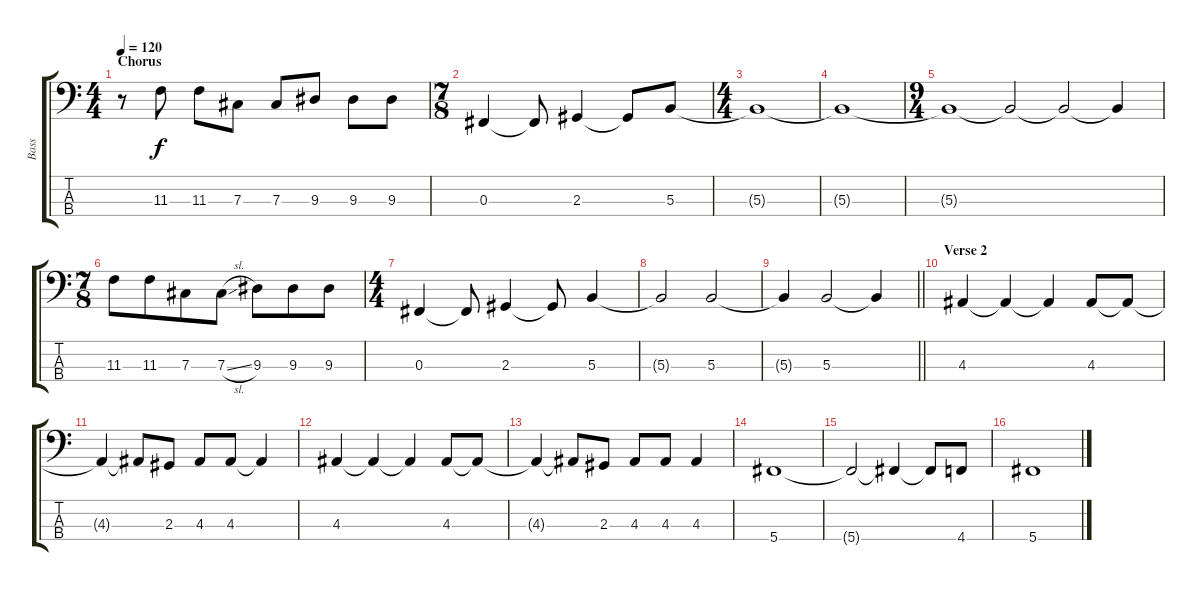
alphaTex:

\track ("Bass" "Bass") {instrument electricbassfinger}
\staff {score tabs}
\tuning (E2 B1 Gb1 Db1) {hide}
\ts (4 4)
\section ("" "Chorus")
\tempo 120
\clef f4
\ks c
r.8{dy f} 11.3.8 11.3.8 7.3.8 7.3.8 9.3.8 9.3.8 9.3.8 |
\ts (7 8)
0.3.4 0.3{t}.8 2.3.4 2.3{t}.8 5.3.8 |
\ts (4 4)
5.3{t}.1 |
5.3{t}.1 |
\ts (9 4)
5.3{t}.1 5.3{t}.2 5.3{t}.2 5.3{t}.4 |
\ts (7 8)
11.3.8 11.3.8 7.3.8 7.3{sl}.8 9.3.8 9.3.8 9.3.8 |
\ts (4 4)
0.3.4 0.3{t}.8 2.3.4 2.3{t}.8 5.3.4 |
5.3{t}.2 5.3.2 |
\barLineRight lightlight
5.3{t}.4 5.3.2 5.3{t}.4 |
\section ("" "Verse 2")
4.3.4 4.3{t}.4 4.3{t}.4 4.3.8 4.3{t}.8 |
4.3{t}.4 4.3{t}.8 2.3.8 4.3.8 4.3.8 4.3{t}.4 |
4.3.4 4.3{t}.4 4.3{t}.4 4.3.8 4.3{t}.8 |
4.3{t}.4 4.3{t}.8 2.3.8 4.3.8 4.3.8 4.3.4 |
5.4.1 |
5.4{t}.2 5.4{t}.4 5.4{t}.8 4.4.8 |
5.4.1
